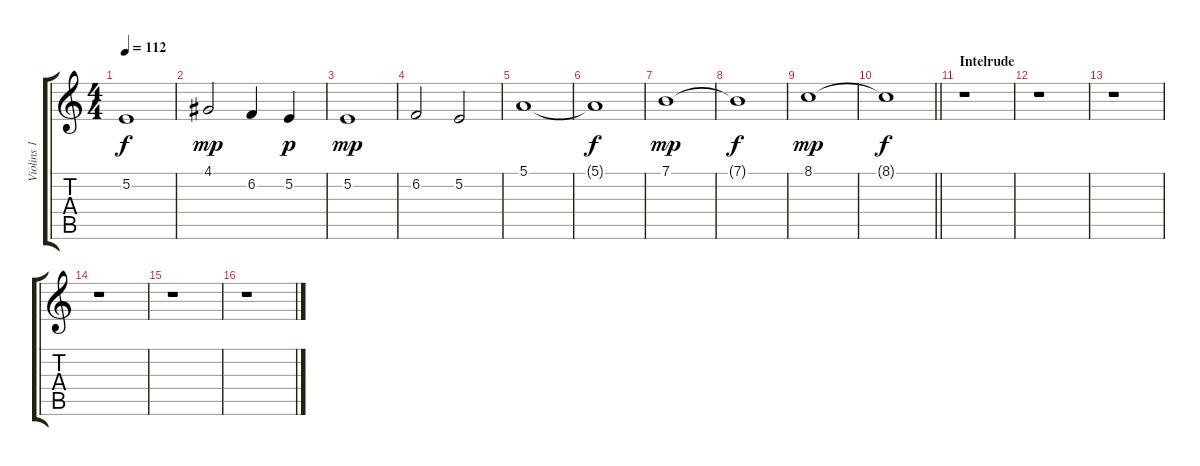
\track ("Violins 1" "Violins 1") {instrument violin}
\staff {score tabs}
\tuning (E4 B3 G3 D3 A2 E2) {hide}
\ts (4 4)
\tempo 112
\clef g2
\ks c
5.2{t}.1{dy f} |
4.1.2{dy mp} 6.2.4 5.2.4{dy p} |
5.2.1{dy mp} |
6.2.2 5.2.2 |
5.1.1 |
5.1{t}.1{dy f} |
7.1.1{dy mp} |
7.1{t}.1{dy f} |
8.1.1{dy mp} |
\barLineRight lightlight
8.1{t}.1{dy f} |
\section ("" "Intelrude")
r.1 |
r.1 |
r.1 |
r.1 |
r.1 |
r.1
